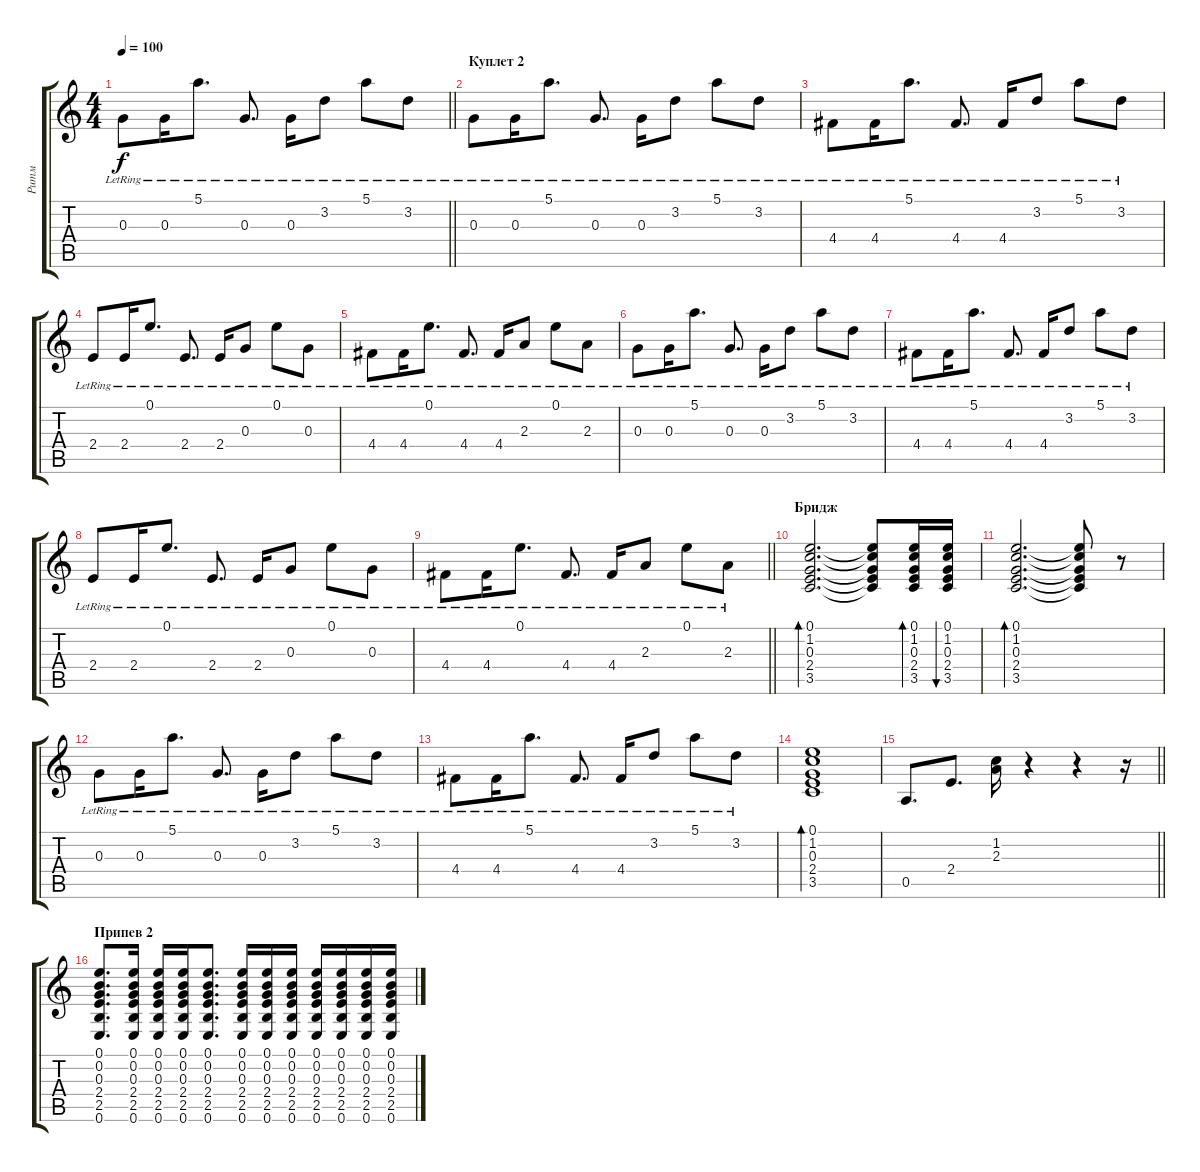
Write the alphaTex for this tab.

\track ("Ритм" "Ритм") {instrument acousticguitarsteel}
\staff {score tabs}
\tuning (E4 B3 G3 D3 A2 E2) {hide}
\ts (4 4)
\tempo 100
\clef g2
\barLineRight lightlight
\ks c
0.3{lr}.8{dy f} 0.3{lr}.16 5.1{lr}.8{d} 0.3{lr}.8{d} 0.3{lr}.16 3.2{lr}.8 5.1{lr}.8 3.2{lr}.8 |
\section ("" "Куплет 2")
0.3{lr}.8 0.3{lr}.16 5.1{lr}.8{d} 0.3{lr}.8{d} 0.3{lr}.16 3.2{lr}.8 5.1{lr}.8 3.2{lr}.8 |
4.4{lr}.8 4.4{lr}.16 5.1{lr}.8{d} 4.4{lr}.8{d} 4.4{lr}.16 3.2{lr}.8 5.1{lr}.8 3.2{lr}.8 |
2.4{lr}.8 2.4{lr}.16 0.1{lr}.8{d} 2.4{lr}.8{d} 2.4{lr}.16 0.3{lr}.8 0.1{lr}.8 0.3{lr}.8 |
4.4{lr}.8 4.4{lr}.16 0.1{lr}.8{d} 4.4{lr}.8{d} 4.4{lr}.16 2.3{lr}.8 0.1{lr}.8 2.3{lr}.8 |
0.3{lr}.8 0.3{lr}.16 5.1{lr}.8{d} 0.3{lr}.8{d} 0.3{lr}.16 3.2{lr}.8 5.1{lr}.8 3.2{lr}.8 |
4.4{lr}.8 4.4{lr}.16 5.1{lr}.8{d} 4.4{lr}.8{d} 4.4{lr}.16 3.2{lr}.8 5.1{lr}.8 3.2{lr}.8 |
2.4{lr}.8 2.4{lr}.16 0.1{lr}.8{d} 2.4{lr}.8{d} 2.4{lr}.16 0.3{lr}.8 0.1{lr}.8 0.3{lr}.8 |
\barLineRight lightlight
4.4{lr}.8 4.4{lr}.16 0.1{lr}.8{d} 4.4{lr}.8{d} 4.4{lr}.16 2.3{lr}.8 0.1{lr}.8 2.3{lr}.8 |
\section ("" "Бридж")
(0.1 1.2 0.3 2.4 3.5).2{d bd 60} (0.1{t} 1.2{t} 0.3{t} 2.4{t} 3.5{t}).8 (0.1 1.2 0.3 2.4 3.5).16{bd 30} (0.1 1.2 0.3 2.4 3.5).16{bu 30} |
(0.1 1.2 0.3 2.4 3.5).2{d bd 60} (0.1{t} 1.2{t} 0.3{t} 2.4{t} 3.5{t}).8 r.8 |
0.3{lr}.8 0.3{lr}.16 5.1{lr}.8{d} 0.3{lr}.8{d} 0.3{lr}.16 3.2{lr}.8 5.1{lr}.8 3.2{lr}.8 |
4.4{lr}.8 4.4{lr}.16 5.1{lr}.8{d} 4.4{lr}.8{d} 4.4{lr}.16 3.2{lr}.8 5.1{lr}.8 3.2{lr}.8 |
(0.1 1.2 0.3 2.4 3.5).1{bd 60} |
\barLineRight lightlight
0.5.8{d} 2.4.8{d} (1.2 2.3).16 r.4 r.4 r.16 |
\section ("" "Припев 2")
(0.1 0.2 0.3 2.4 2.5 0.6).8{d} (0.1 0.2 0.3 2.4 2.5 0.6).16 (0.1 0.2 0.3 2.4 2.5 0.6).16 (0.1 0.2 0.3 2.4 2.5 0.6).16 (0.1 0.2 0.3 2.4 2.5 0.6).8{d} (0.1 0.2 0.3 2.4 2.5 0.6).16 (0.1 0.2 0.3 2.4 2.5 0.6).16 (0.1 0.2 0.3 2.4 2.5 0.6).16 (0.1 0.2 0.3 2.4 2.5 0.6).16 (0.1 0.2 0.3 2.4 2.5 0.6).16 (0.1 0.2 0.3 2.4 2.5 0.6).16 (0.1 0.2 0.3 2.4 2.5 0.6).16
